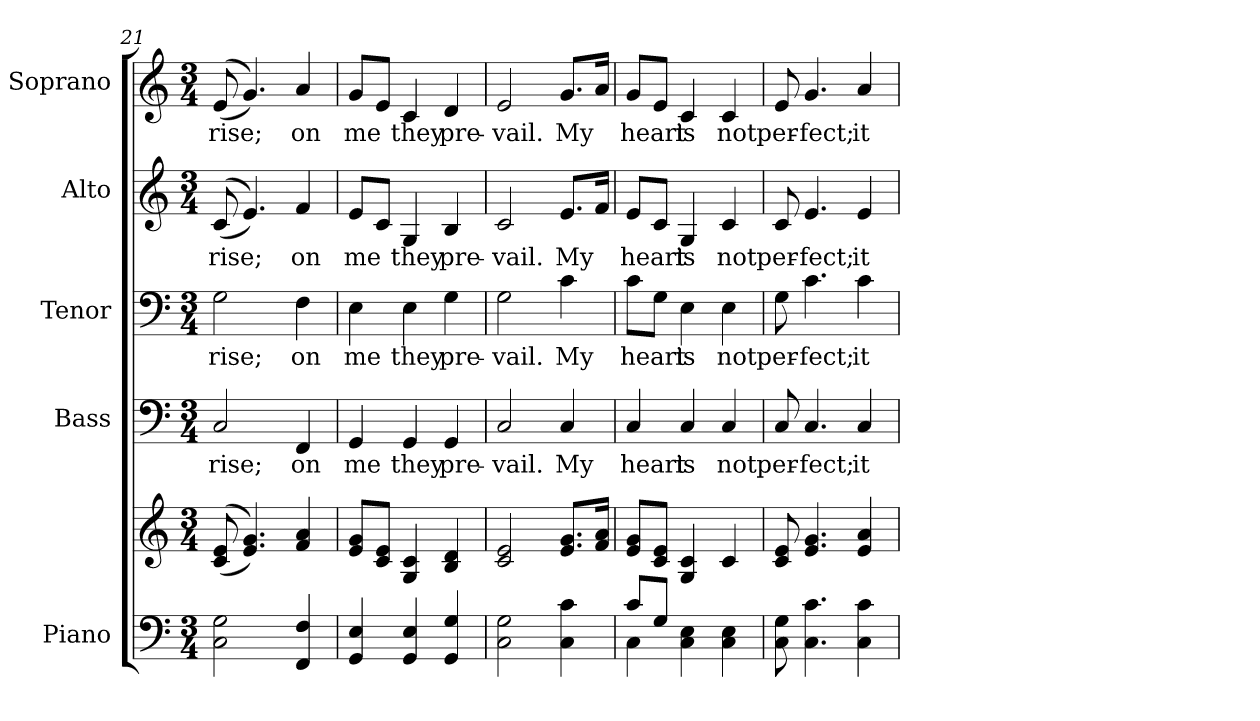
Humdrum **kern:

**kern	**kern	**kern	**text	**kern	**text	**kern	**text	**kern	**text
*part5	*part5	*part4	*part4	*part3	*part3	*part2	*part2	*part1	*part1
*staff6	*staff5	*staff4	*staff4	*staff3	*staff3	*staff2	*staff2	*staff1	*staff1
*I"Piano	*	*I"Bass	*	*I"Tenor	*	*I"Alto	*	*I"Soprano	*
*I'Pno.	*	*I'B.	*	*I'T.	*	*I'A.	*	*I'S.	*
*clefF4	*clefG2	*clefF4	*	*clefF4	*	*clefG2	*	*clefG2	*
*k[]	*k[]	*k[]	*	*k[]	*	*k[]	*	*k[]	*
*C:	*C:	*C:	*	*C:	*	*C:	*	*C:	*
*M3/4	*M3/4	*M3/4	*	*M3/4	*	*M3/4	*	*M3/4	*
=21	=21	=21	=21	=21	=21	=21	=21	=21	=21
!	!	!	!LO:LY:b:color=#000000	!	!	!	!	!	!
!	!	!	!	!	!LO:LY:b:color=#000000	!	!	!	!
!	!	!	!	!	!	!	!LO:LY:b:color=#000000	!	!
!	!	!	!	!	!	!	!	!	!LO:LY:b:color=#000000
2Ci\ 2Gi	((8ci/ 8ei	2Ci/	rise;	2Gi\	rise;	((8ci/	rise;	((8ei/	rise;
.	4.ei/ 4.gi))	.	.	.	.	4.ei/))	.	4.gi/))	.
!	!	!	!LO:LY:b:color=#000000	!	!	!	!	!	!
!	!	!	!	!	!LO:LY:b:color=#000000	!	!	!	!
!	!	!	!	!	!	!	!LO:LY:b:color=#000000	!	!
!	!	!	!	!	!	!	!	!	!LO:LY:b:color=#000000
4FFi/ 4Fi	4fi/ 4ai	4FFi/	on	4Fi\	on	4fi/	on	4ai/	on
=22	=22	=22	=22	=22	=22	=22	=22	=22	=22
!	!	!	!LO:LY:b:color=#000000	!	!	!	!	!	!
!	!	!	!	!	!LO:LY:b:color=#000000	!	!	!	!
!	!	!	!	!	!	!	!LO:LY:b:color=#000000	!	!
!	!	!	!	!	!	!	!	!	!LO:LY:b:color=#000000
4GGi/ 4Ei	8ei/ 8giL	4GGi/	me	4Ei\	me	8ei/L	me	8gi/L	me
.	8ci/ 8eiJ	.	.	.	.	8ci/J	.	8ei/J	.
!	!	!	!LO:LY:b:color=#000000	!	!	!	!	!	!
!	!	!	!	!	!LO:LY:b:color=#000000	!	!	!	!
!	!	!	!	!	!	!	!LO:LY:b:color=#000000	!	!
!	!	!	!	!	!	!	!	!	!LO:LY:b:color=#000000
4GGi/ 4Ei	4Gi/ 4ci	4GGi/	they	4Ei\	they	4Gi/	they	4ci/	they
!	!	!	!LO:LY:b:color=#000000	!	!	!	!	!	!
!	!	!	!	!	!LO:LY:b:color=#000000	!	!	!	!
!	!	!	!	!	!	!	!LO:LY:b:color=#000000	!	!
!	!	!	!	!	!	!	!	!	!LO:LY:b:color=#000000
4GGi/ 4Gi	4Bi/ 4di	4GGi/	pre-	4Gi\	pre-	4Bi/	pre-	4di/	pre-
!!LO:PB:g=z
=23	=23	=23	=23	=23	=23	=23	=23	=23	=23
!	!	!	!LO:LY:b:color=#000000	!	!	!	!	!	!
!	!	!	!	!	!LO:LY:b:color=#000000	!	!	!	!
!	!	!	!	!	!	!	!LO:LY:b:color=#000000	!	!
!	!	!	!	!	!	!	!	!	!LO:LY:b:color=#000000
2Ci\ 2Gi	2ci/ 2ei	2Ci/	-vail.	2Gi\	-vail.	2ci/	-vail.	2ei/	-vail.
!	!	!	!LO:LY:b:color=#000000	!	!	!	!	!	!
!	!	!	!	!	!LO:LY:b:color=#000000	!	!	!	!
!	!	!	!	!	!	!	!LO:LY:b:color=#000000	!	!
!	!	!	!	!	!	!	!	!	!LO:LY:b:color=#000000
4Ci\ 4ci	8.ei/ 8.giL	4Ci/	My	4ci\	My	8.ei/L	My	8.gi/L	My
.	16fi/ 16aiJk	.	.	.	.	16fi/Jk	.	16ai/Jk	.
=24	=24	=24	=24	=24	=24	=24	=24	=24	=24
*^	*	*	*	*	*	*	*	*	*
!	!	!	!	!LO:LY:b:color=#000000	!	!	!	!	!	!
!	!	!	!	!	!	!LO:LY:b:color=#000000	!	!	!	!
!	!	!	!	!	!	!	!	!LO:LY:b:color=#000000	!	!
!	!	!	!	!	!	!	!	!	!	!LO:LY:b:color=#000000
8ci/L	4Ci\	8ei/ 8giL	4Ci/	heart	8ci\L	heart	8ei/L	heart	8gi/L	heart
8Gi/J	.	8ci/ 8eiJ	.	.	8Gi\J	.	8ci/J	.	8ei/J	.
!	!	!	!	!LO:LY:b:color=#000000	!	!	!	!	!	!
!	!	!	!	!	!	!LO:LY:b:color=#000000	!	!	!	!
!	!	!	!	!	!	!	!	!LO:LY:b:color=#000000	!	!
!	!	!	!	!	!	!	!	!	!	!LO:LY:b:color=#000000
4Ci\ 4Ei	4ryy	4Gi/ 4ci	4Ci/	is	4Ei\	is	4Gi/	is	4ci/	is
!	!	!	!	!LO:LY:b:color=#000000	!	!	!	!	!	!
!	!	!	!	!	!	!LO:LY:b:color=#000000	!	!	!	!
!	!	!	!	!	!	!	!	!LO:LY:b:color=#000000	!	!
!	!	!	!	!	!	!	!	!	!	!LO:LY:b:color=#000000
4Ci\ 4Ei	4ryy	4ci/	4Ci/	not	4Ei\	not	4ci/	not	4ci/	not
*v	*v	*	*	*	*	*	*	*	*	*
=25	=25	=25	=25	=25	=25	=25	=25	=25	=25
*^	*	*	*	*	*	*	*	*	*
!	!	!	!	!LO:LY:b:color=#000000	!	!	!	!	!	!
*v	*v	*	*	*	*	*	*	*	*	*
*^	*	*	*	*	*	*	*	*	*
!	!	!	!	!	!	!LO:LY:b:color=#000000	!	!	!	!
*v	*v	*	*	*	*	*	*	*	*	*
*^	*	*	*	*	*	*	*	*	*
!	!	!	!	!	!	!	!	!LO:LY:b:color=#000000	!	!
*v	*v	*	*	*	*	*	*	*	*	*
*^	*	*	*	*	*	*	*	*	*
!	!	!	!	!	!	!	!	!	!	!LO:LY:b:color=#000000
*v	*v	*	*	*	*	*	*	*	*	*
8Ci\ 8Gi	8ci/ 8ei	8Ci/	per-	8Gi\	per-	8ci/	per-	8ei/	per-
!	!	!	!LO:LY:b:color=#000000	!	!	!	!	!	!
!	!	!	!	!	!LO:LY:b:color=#000000	!	!	!	!
!	!	!	!	!	!	!	!LO:LY:b:color=#000000	!	!
!	!	!	!	!	!	!	!	!	!LO:LY:b:color=#000000
4.Ci\ 4.ci	4.ei/ 4.gi	4.Ci/	-fect;	4.ci\	-fect;	4.ei/	-fect;	4.gi/	-fect;
!	!	!	!LO:LY:b:color=#000000	!	!	!	!	!	!
!	!	!	!	!	!LO:LY:b:color=#000000	!	!	!	!
!	!	!	!	!	!	!	!LO:LY:b:color=#000000	!	!
!	!	!	!	!	!	!	!	!	!LO:LY:b:color=#000000
4Ci\ 4ci	4ei/ 4ai	4Ci/	it	4ci\	it	4ei/	it	4ai/	it
=	=	=	=	=	=	=	=	=	=
*-	*-	*-	*-	*-	*-	*-	*-	*-	*-
